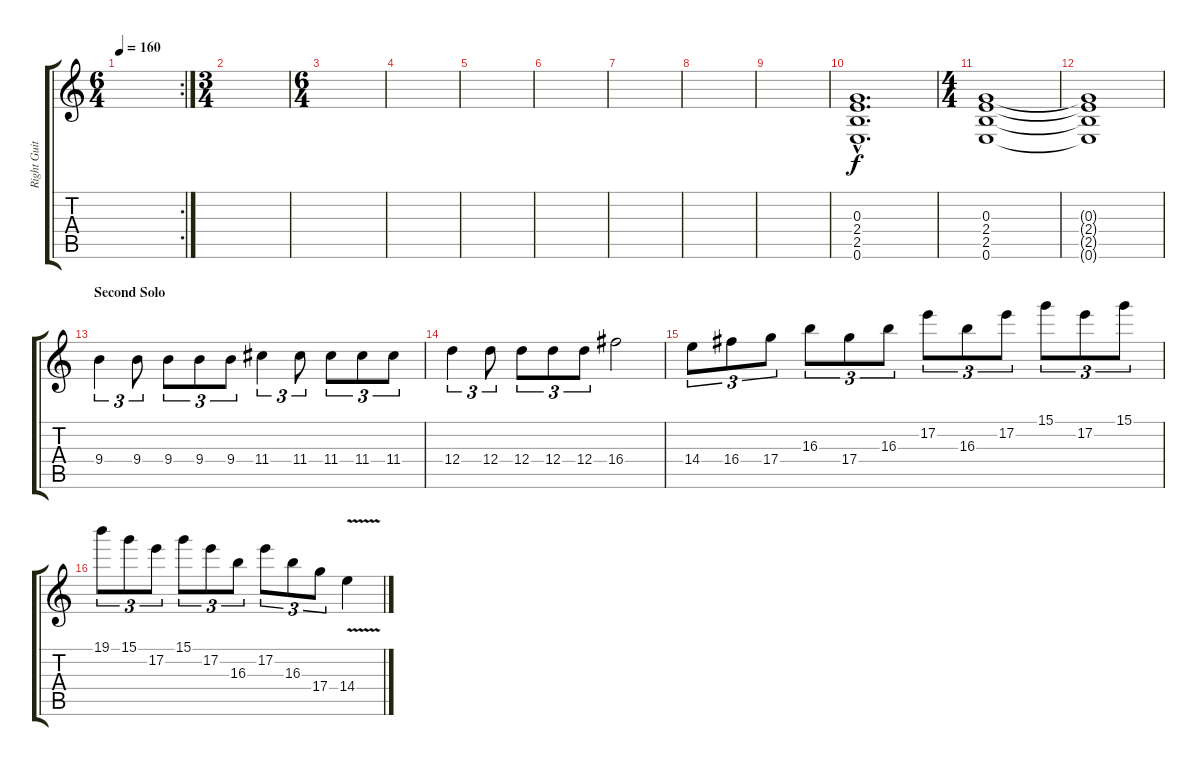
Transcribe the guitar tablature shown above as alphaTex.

\track ("Right Guitar" "Right Guit") {instrument overdrivenguitar}
\staff {score tabs}
\tuning (E4 B3 G3 D3 A2 E2) {hide}
\rc 2
\ts (6 4)
\tempo 160
\clef g2
\ks c
|
\ts (3 4)
|
\ts (6 4)
|
|
|
|
|
|
|
(0.3{hac} 2.4{hac} 2.5{hac} 0.6{hac}).1{d dy f volume 16} |
\ts (4 4)
(0.3 2.4 2.5 0.6).1 |
(0.3{t} 2.4{t} 2.5{t} 0.6{t}).1 |
\section ("" "Second Solo")
9.4.4{tu (3 2)} 9.4.8{tu (3 2)} 9.4.8{tu (3 2)} 9.4.8{tu (3 2)} 9.4.8{tu (3 2)} 11.4.4{tu (3 2)} 11.4.8{tu (3 2)} 11.4.8{tu (3 2)} 11.4.8{tu (3 2)} 11.4.8{tu (3 2)} |
12.4.4{tu (3 2)} 12.4.8{tu (3 2)} 12.4.8{tu (3 2)} 12.4.8{tu (3 2)} 12.4.8{tu (3 2)} 16.4.2 |
14.4.8{tu (3 2)} 16.4.8{tu (3 2)} 17.4.8{tu (3 2)} 16.3.8{tu (3 2)} 17.4.8{tu (3 2)} 16.3.8{tu (3 2)} 17.2.8{tu (3 2)} 16.3.8{tu (3 2)} 17.2.8{tu (3 2)} 15.1.8{tu (3 2)} 17.2.8{tu (3 2)} 15.1.8{tu (3 2)} |
19.1.8{tu (3 2)} 15.1.8{tu (3 2)} 17.2.8{tu (3 2)} 15.1.8{tu (3 2)} 17.2.8{tu (3 2)} 16.3.8{tu (3 2)} 17.2.8{tu (3 2)} 16.3.8{tu (3 2)} 17.4.8{tu (3 2)} 14.4{v}.4
